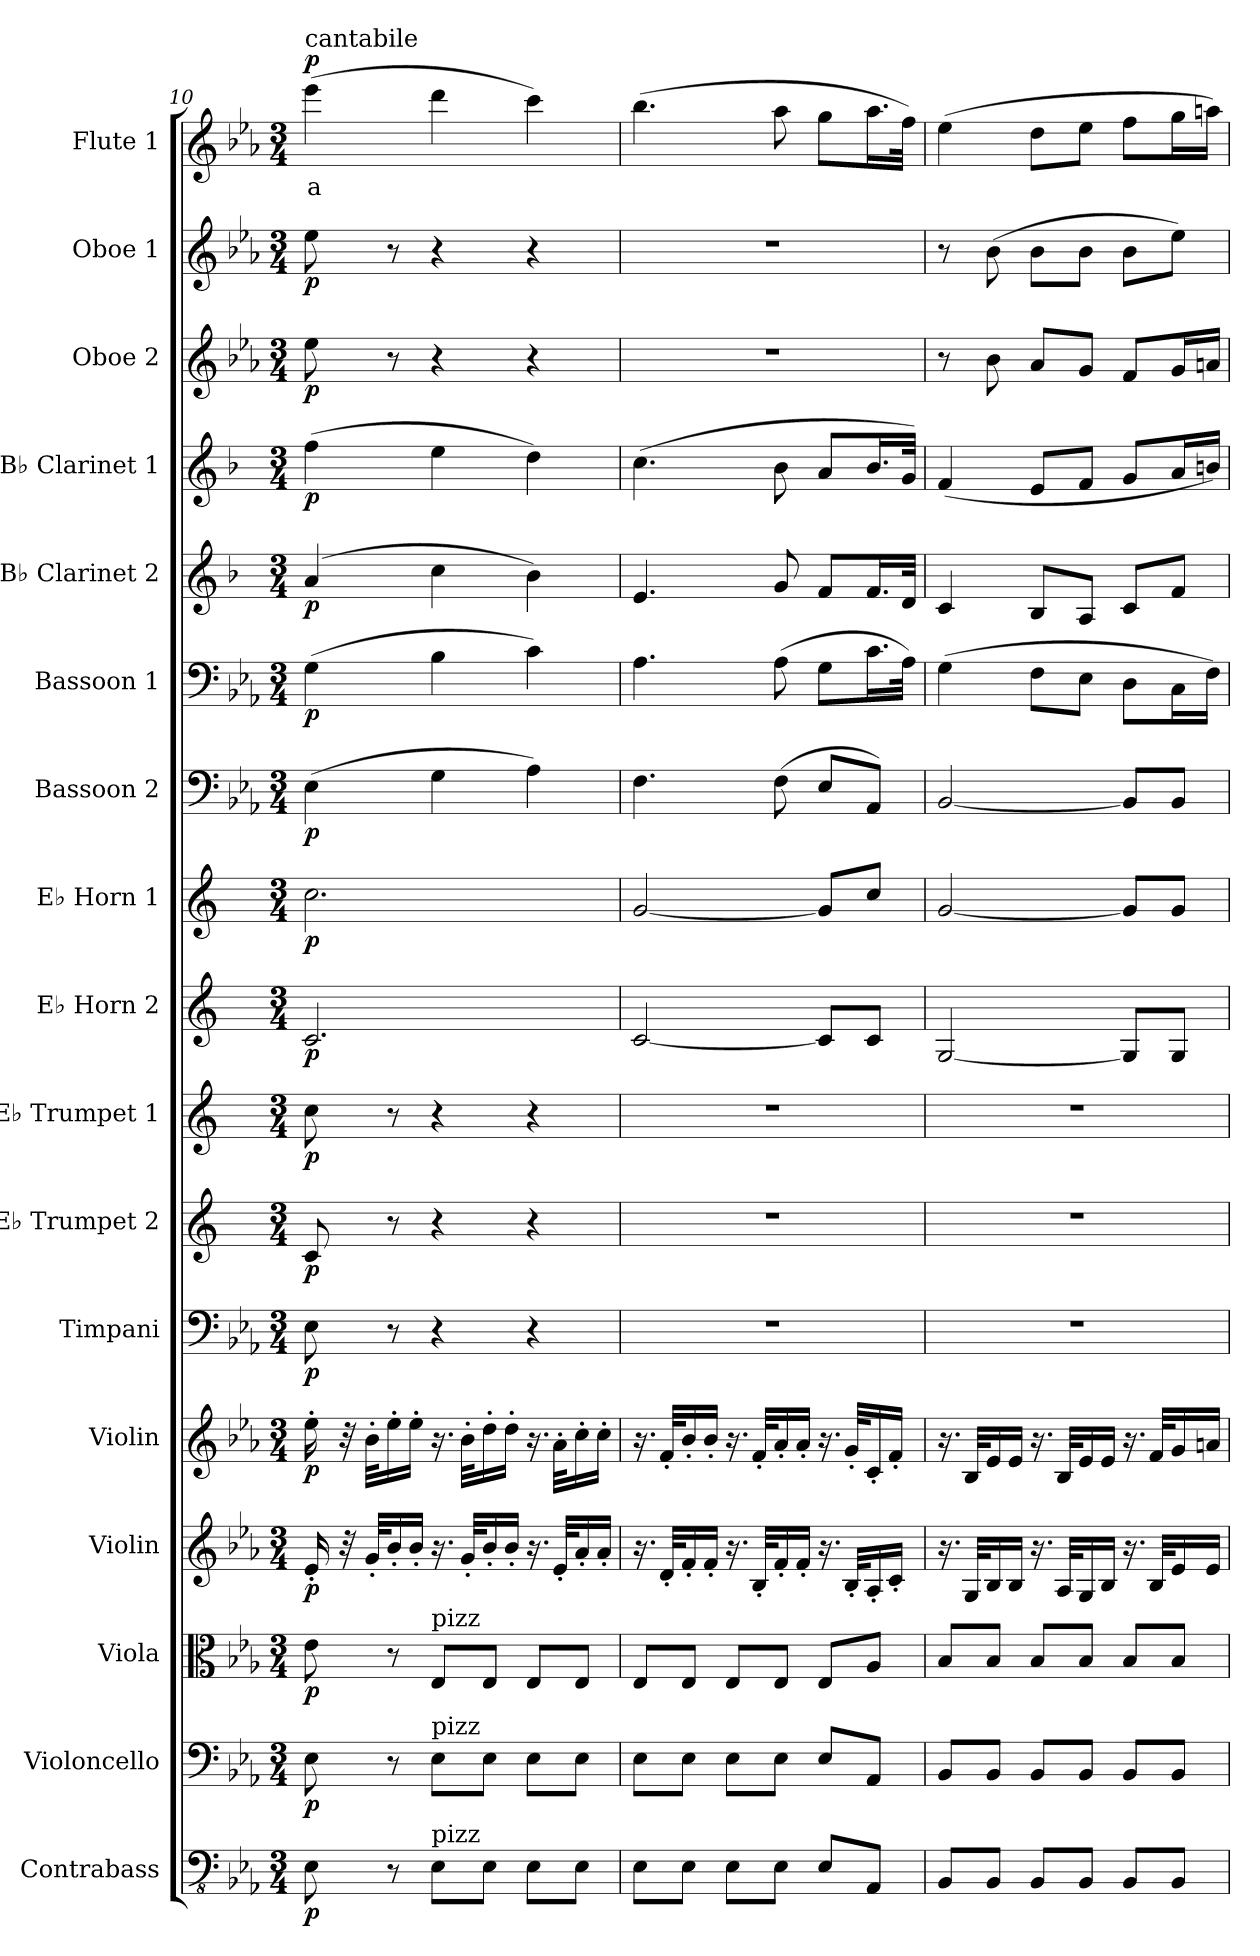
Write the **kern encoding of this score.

**kern	**dynam	**kern	**dynam	**kern	**dynam	**kern	**dynam	**kern	**dynam	**kern	**dynam	**kern	**dynam	**kern	**dynam	**kern	**dynam	**kern	**dynam	**kern	**dynam	**kern	**dynam	**kern	**dynam	**kern	**dynam	**kern	**dynam	**kern	**dynam	**kern	**text	**dynam
*part17	*part17	*part16	*part16	*part15	*part15	*part14	*part14	*part13	*part13	*part12	*part12	*part11	*part11	*part10	*part10	*part9	*part9	*part8	*part8	*part7	*part7	*part6	*part6	*part5	*part5	*part4	*part4	*part3	*part3	*part2	*part2	*part1	*part1	*part1
*staff17	*staff17	*staff16	*staff16	*staff15	*staff15	*staff14	*staff14	*staff13	*staff13	*staff12	*staff12	*staff11	*staff11	*staff10	*staff10	*staff9	*staff9	*staff8	*staff8	*staff7	*staff7	*staff6	*staff6	*staff5	*staff5	*staff4	*staff4	*staff3	*staff3	*staff2	*staff2	*staff1	*staff1	*staff1
*I"Contrabass	*	*I"Violoncello	*	*I"Viola	*	*I"Violin	*	*I"Violin	*	*I"Timpani	*	*I"E♭ Trumpet 2	*	*I"E♭ Trumpet 1	*	*I"E♭ Horn 2	*	*I"E♭ Horn 1	*	*I"Bassoon 2	*	*I"Bassoon 1	*	*I"B♭ Clarinet 2	*	*I"B♭ Clarinet 1	*	*I"Oboe 2	*	*I"Oboe 1	*	*I"Flute 1	*	*
*I'Cb	*	*I'Vc	*	*I'Vla	*	*I'Vln	*	*I'Vln	*	*I'Timp	*	*I'Tpt 2	*	*I'Tpt 1	*	*I'Hn 2	*	*I'Hn 1	*	*I'Bsn 2	*	*I'Bsn 1	*	*I'Cl 2	*	*I'Cl 1	*	*I'Ob 2	*	*I'Ob 1	*	*I'Fl 1	*	*
*clefFv4	*	*clefF4	*	*clefC3	*	*clefG2	*	*clefG2	*	*clefF4	*	*clefG2	*	*clefG2	*	*clefG2	*	*clefG2	*	*clefF4	*	*clefF4	*	*clefG2	*	*clefG2	*	*clefG2	*	*clefG2	*	*clefG2	*	*
*	*	*	*	*	*	*	*	*	*	*	*	*ITrd-2c-3	*	*ITrd-2c-3	*	*ITrd5c9	*	*ITrd5c9	*	*	*	*	*	*ITrd1c2	*	*ITrd1c2	*	*	*	*	*	*	*	*
*k[b-e-a-]	*	*k[b-e-a-]	*	*k[b-e-a-]	*	*k[b-e-a-]	*	*k[b-e-a-]	*	*k[b-e-a-]	*	*k[b-e-a-]	*	*k[b-e-a-]	*	*k[b-e-a-]	*	*k[b-e-a-]	*	*k[b-e-a-]	*	*k[b-e-a-]	*	*k[b-e-a-]	*	*k[b-e-a-]	*	*k[b-e-a-]	*	*k[b-e-a-]	*	*k[b-e-a-]	*	*
*M3/4	*	*M3/4	*	*M3/4	*	*M3/4	*	*M3/4	*	*M3/4	*	*M3/4	*	*M3/4	*	*M3/4	*	*M3/4	*	*M3/4	*	*M3/4	*	*M3/4	*	*M3/4	*	*M3/4	*	*M3/4	*	*M3/4	*	*
=10	=10	=10	=10	=10	=10	=10	=10	=10	=10	=10	=10	=10	=10	=10	=10	=10	=10	=10	=10	=10	=10	=10	=10	=10	=10	=10	=10	=10	=10	=10	=10	=10	=10	=10
!	!	!	!	!	!	!	!	!	!	!	!	!	!	!	!	!	!	!	!	!	!	!	!	!	!	!	!	!	!	!	!	!LO:TX:a:t=cantabile	!	!
!	!LO:DY:b	!	!LO:DY:b	!	!LO:DY:b	!	!LO:DY:b	!	!LO:DY:b	!	!LO:DY:b	!	!LO:DY:b	!	!LO:DY:b	!	!LO:DY:b	!	!LO:DY:b	!	!LO:DY:b	!	!LO:DY:b	!	!LO:DY:b	!	!LO:DY:b	!	!LO:DY:b	!	!LO:DY:b	!	!LO:LY:b:color=#FF0000	!LO:DY:b
8EE-\	p	8E-\	p	8e-\	p	16e-'/	p	16ee-'\	p	8E-\	p	8e-/	p	8ee-\	p	2.E-/	p	2.e-\	p	(4E-\	p	(4G\	p	(4g/	p	(4ee-\	p	8ee-\	p	8ee-\	p	(4eee-\	a	p
.	.	.	.	.	.	32r	.	32r	.	.	.	.	.	.	.	.	.	.	.	.	.	.	.	.	.	.	.	.	.	.	.	.	.	.
.	.	.	.	.	.	32g'/KLL	.	32b-'\KLL	.	.	.	.	.	.	.	.	.	.	.	.	.	.	.	.	.	.	.	.	.	.	.	.	.	.
8r	.	8r	.	8r	.	16b-'/	.	16ee-'\	.	8r	.	8r	.	8r	.	.	.	.	.	.	.	.	.	.	.	.	.	8r	.	8r	.	.	.	.
.	.	.	.	.	.	16b-'/JJ	.	16ee-'\JJ	.	.	.	.	.	.	.	.	.	.	.	.	.	.	.	.	.	.	.	.	.	.	.	.	.	.
!	!	!	!	!LO:TX:a:t=pizz	!	!	!	!	!	!	!	!	!	!	!	!	!	!	!	!	!	!	!	!	!	!	!	!	!	!	!	!	!	!
!	!	!LO:TX:a:t=pizz	!	!	!	!	!	!	!	!	!	!	!	!	!	!	!	!	!	!	!	!	!	!	!	!	!	!	!	!	!	!	!	!
!LO:TX:a:t=pizz	!	!	!	!	!	!	!	!	!	!	!	!	!	!	!	!	!	!	!	!	!	!	!	!	!	!	!	!	!	!	!	!	!	!
8EE-\L	.	8E-\L	.	8E-/L	.	16.r	.	16.r	.	4r	.	4r	.	4r	.	.	.	.	.	4G\	.	4B-\	.	4b-\	.	4dd\	.	4r	.	4r	.	4ddd\	.	.
.	.	.	.	.	.	32g'/KLL	.	32b-'\KLL	.	.	.	.	.	.	.	.	.	.	.	.	.	.	.	.	.	.	.	.	.	.	.	.	.	.
8EE-\J	.	8E-\J	.	8E-/J	.	16b-'/	.	16dd'\	.	.	.	.	.	.	.	.	.	.	.	.	.	.	.	.	.	.	.	.	.	.	.	.	.	.
.	.	.	.	.	.	16b-'/JJ	.	16dd'\JJ	.	.	.	.	.	.	.	.	.	.	.	.	.	.	.	.	.	.	.	.	.	.	.	.	.	.
8EE-\L	.	8E-\L	.	8E-/L	.	16.r	.	16.r	.	4r	.	4r	.	4r	.	.	.	.	.	4A-\)	.	4c\)	.	4a-\)	.	4cc\)	.	4r	.	4r	.	4ccc\)	.	.
.	.	.	.	.	.	32e-'/KLL	.	32a-'\KLL	.	.	.	.	.	.	.	.	.	.	.	.	.	.	.	.	.	.	.	.	.	.	.	.	.	.
8EE-\J	.	8E-\J	.	8E-/J	.	16a-'/	.	16cc'\	.	.	.	.	.	.	.	.	.	.	.	.	.	.	.	.	.	.	.	.	.	.	.	.	.	.
.	.	.	.	.	.	16a-'/JJ	.	16cc'\JJ	.	.	.	.	.	.	.	.	.	.	.	.	.	.	.	.	.	.	.	.	.	.	.	.	.	.
=11	=11	=11	=11	=11	=11	=11	=11	=11	=11	=11	=11	=11	=11	=11	=11	=11	=11	=11	=11	=11	=11	=11	=11	=11	=11	=11	=11	=11	=11	=11	=11	=11	=11	=11
8EE-\L	.	8E-\L	.	8E-/L	.	16.r	.	16.r	.	2.r	.	2.r	.	2.r	.	[2E-/	.	[2B-/	.	4.F\	.	4.A-\	.	4.d/	.	(4.b-\	.	2.r	.	2.r	.	(4.bb-\	.	.
.	.	.	.	.	.	32d'/KLL	.	32f'/KLL	.	.	.	.	.	.	.	.	.	.	.	.	.	.	.	.	.	.	.	.	.	.	.	.	.	.
8EE-\J	.	8E-\J	.	8E-/J	.	16f'/	.	16b-'/	.	.	.	.	.	.	.	.	.	.	.	.	.	.	.	.	.	.	.	.	.	.	.	.	.	.
.	.	.	.	.	.	16f'/JJ	.	16b-'/JJ	.	.	.	.	.	.	.	.	.	.	.	.	.	.	.	.	.	.	.	.	.	.	.	.	.	.
8EE-\L	.	8E-\L	.	8E-/L	.	16.r	.	16.r	.	.	.	.	.	.	.	.	.	.	.	.	.	.	.	.	.	.	.	.	.	.	.	.	.	.
.	.	.	.	.	.	32B-'/KLL	.	32f'/KLL	.	.	.	.	.	.	.	.	.	.	.	.	.	.	.	.	.	.	.	.	.	.	.	.	.	.
8EE-\J	.	8E-\J	.	8E-/J	.	16f'/	.	16a-'/	.	.	.	.	.	.	.	.	.	.	.	(8F\	.	(8A-\	.	8f/	.	8a-\	.	.	.	.	.	8aa-\	.	.
.	.	.	.	.	.	16f'/JJ	.	16a-'/JJ	.	.	.	.	.	.	.	.	.	.	.	.	.	.	.	.	.	.	.	.	.	.	.	.	.	.
8EE-/L	.	8E-/L	.	8E-/L	.	16.r	.	16.r	.	.	.	.	.	.	.	8E-/L]	.	8B-/L]	.	8E-/L	.	8G\L	.	8e-/L	.	8g/L	.	.	.	.	.	8gg\L	.	.
.	.	.	.	.	.	32B-'/KLL	.	32g'/KLL	.	.	.	.	.	.	.	.	.	.	.	.	.	.	.	.	.	.	.	.	.	.	.	.	.	.
8AAA-/J	.	8AA-/J	.	8A-/J	.	16A-'/	.	16c'/	.	.	.	.	.	.	.	8E-/J	.	8e-/J	.	8AA-/J)	.	16.c\L	.	16.e-/L	.	16.a-/L	.	.	.	.	.	16.aa-\L	.	.
.	.	.	.	.	.	16c'/JJ	.	16f'/JJ	.	.	.	.	.	.	.	.	.	.	.	.	.	.	.	.	.	.	.	.	.	.	.	.	.	.
.	.	.	.	.	.	.	.	.	.	.	.	.	.	.	.	.	.	.	.	.	.	32A-\JJk)	.	32c/JJk	.	32f/JJk)	.	.	.	.	.	32ff\JJk)	.	.
!!LO:PB:g=z
=12	=12	=12	=12	=12	=12	=12	=12	=12	=12	=12	=12	=12	=12	=12	=12	=12	=12	=12	=12	=12	=12	=12	=12	=12	=12	=12	=12	=12	=12	=12	=12	=12	=12	=12
8BBB-/L	.	8BB-/L	.	8B-/L	.	16.r	.	16.r	.	2.r	.	2.r	.	2.r	.	[2BB-/	.	[2B-/	.	[2BB-/	.	(4G\	.	4B-/	.	(4e-/	.	8r	.	8r	.	(4ee-\	.	.
.	.	.	.	.	.	32G/KLL	.	32B-/KLL	.	.	.	.	.	.	.	.	.	.	.	.	.	.	.	.	.	.	.	.	.	.	.	.	.	.
8BBB-/J	.	8BB-/J	.	8B-/J	.	16B-/	.	16e-/	.	.	.	.	.	.	.	.	.	.	.	.	.	.	.	.	.	.	.	8b-\	.	(8b-\	.	.	.	.
.	.	.	.	.	.	16B-/JJ	.	16e-/JJ	.	.	.	.	.	.	.	.	.	.	.	.	.	.	.	.	.	.	.	.	.	.	.	.	.	.
8BBB-/L	.	8BB-/L	.	8B-/L	.	16.r	.	16.r	.	.	.	.	.	.	.	.	.	.	.	.	.	8F\L	.	8A-/L	.	8d/L	.	8a-/L	.	8b-\L	.	8dd\L	.	.
.	.	.	.	.	.	32A-/KLL	.	32B-/KLL	.	.	.	.	.	.	.	.	.	.	.	.	.	.	.	.	.	.	.	.	.	.	.	.	.	.
8BBB-/J	.	8BB-/J	.	8B-/J	.	16G/	.	16e-/	.	.	.	.	.	.	.	.	.	.	.	.	.	8E-\J	.	8G/J	.	8e-/J	.	8g/J	.	8b-\J	.	8ee-\J	.	.
.	.	.	.	.	.	16B-/JJ	.	16e-/JJ	.	.	.	.	.	.	.	.	.	.	.	.	.	.	.	.	.	.	.	.	.	.	.	.	.	.
8BBB-/L	.	8BB-/L	.	8B-/L	.	16.r	.	16.r	.	.	.	.	.	.	.	8BB-/L]	.	8B-/L]	.	8BB-/L]	.	8D\L	.	8B-/L	.	8f/L	.	8f/L	.	8b-\L	.	8ff\L	.	.
.	.	.	.	.	.	32B-/KLL	.	32f/KLL	.	.	.	.	.	.	.	.	.	.	.	.	.	.	.	.	.	.	.	.	.	.	.	.	.	.
8BBB-/J	.	8BB-/J	.	8B-/J	.	16e-/	.	16g/	.	.	.	.	.	.	.	8BB-/J	.	8B-/J	.	8BB-/J	.	16C\L	.	8e-/J	.	16g/L	.	16g/L	.	8ee-\J)	.	16gg\L	.	.
.	.	.	.	.	.	16e-/JJ	.	16an/JJ	.	.	.	.	.	.	.	.	.	.	.	.	.	16F\JJ)	.	.	.	16an/JJ)	.	16an/JJ	.	.	.	16aan\JJ)	.	.
=	=	=	=	=	=	=	=	=	=	=	=	=	=	=	=	=	=	=	=	=	=	=	=	=	=	=	=	=	=	=	=	=	=	=
*-	*-	*-	*-	*-	*-	*-	*-	*-	*-	*-	*-	*-	*-	*-	*-	*-	*-	*-	*-	*-	*-	*-	*-	*-	*-	*-	*-	*-	*-	*-	*-	*-	*-	*-
